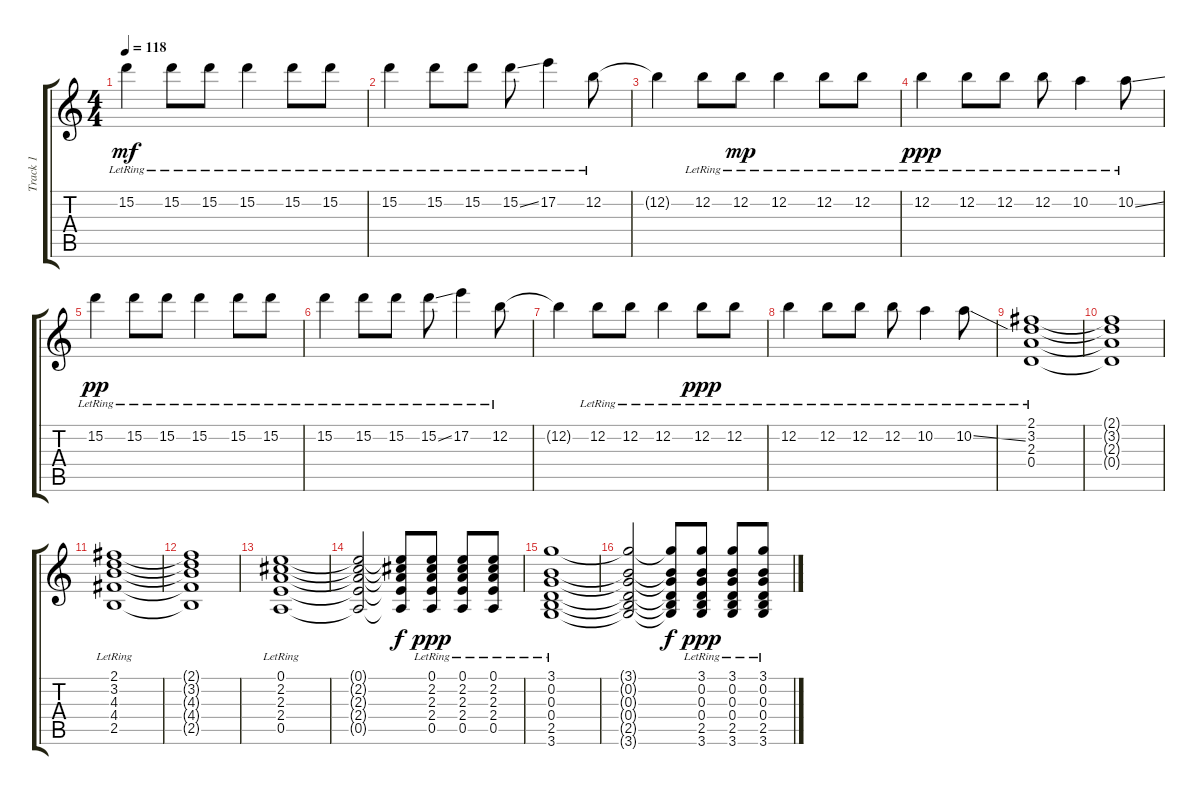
\track ("Track 1" "Track 1") {instrument electricguitarclean}
\staff {score tabs}
\tuning (E4 B3 G3 D3 A2 E2) {hide}
\ts (4 4)
\tempo 118
\clef g2
\ks c
15.2{lr}.4{dy mf} 15.2{lr}.8 15.2{lr}.8 15.2{lr}.4 15.2{lr}.8 15.2{lr}.8 |
15.2{lr}.4 15.2{lr}.8 15.2{lr}.8 15.2{ss lr}.8 17.2{lr}.4 12.2{lr}.8 |
12.2{t}.4 12.2{lr}.8 12.2{lr}.8{dy mp} 12.2{lr}.4 12.2{lr}.8 12.2{lr}.8 |
12.2{lr}.4{dy ppp} 12.2{lr}.8 12.2{lr}.8 12.2{lr}.8 10.2{lr}.4 10.2{ss lr}.8 |
15.2{lr}.4{dy pp} 15.2{lr}.8 15.2{lr}.8 15.2{lr}.4 15.2{lr}.8 15.2{lr}.8 |
15.2{lr}.4 15.2{lr}.8 15.2{lr}.8 15.2{ss lr}.8 17.2{lr}.4 12.2{lr}.8 |
12.2{t}.4 12.2{lr}.8 12.2{lr}.8 12.2{lr}.4 12.2{lr}.8{dy ppp} 12.2{lr}.8 |
12.2{lr}.4 12.2{lr}.8 12.2{lr}.8 12.2{lr}.8 10.2{lr}.4 10.2{ss lr}.8 |
(2.1{lr} 3.2{lr} 2.3{lr} 0.4{lr}).1{volume 6} |
(2.1{t} 3.2{t} 2.3{t} 0.4{t}).1 |
(2.1{lr} 3.2{lr} 4.3{lr} 4.4{lr} 2.5{lr}).1 |
(2.1{t} 3.2{t} 4.3{t} 4.4{t} 2.5{t}).1 |
(0.1{lr} 2.2{lr} 2.3{lr} 2.4{lr} 0.5{lr}).1 |
(0.1{t} 2.2{t} 2.3{t} 2.4{t} 0.5{t}).2 (0.1{t} 2.2{t} 2.3{t} 2.4{t} 0.5{t}).8{dy f} (0.1{lr} 2.2{lr} 2.3{lr} 2.4{lr} 0.5{lr}).8{dy ppp} (0.1{lr} 2.2{lr} 2.3{lr} 2.4{lr} 0.5{lr}).8 (0.1{lr} 2.2{lr} 2.3{lr} 2.4{lr} 0.5{lr}).8 |
(3.1{lr} 0.2{lr} 0.3{lr} 0.4{lr} 2.5{lr} 3.6{lr}).1 |
(3.1{t} 0.2{t} 0.3{t} 0.4{t} 2.5{t} 3.6{t}).2 (3.1{t} 0.2{t} 0.3{t} 0.4{t} 2.5{t} 3.6{t}).8{dy f} (3.1{lr} 0.2{lr} 0.3{lr} 0.4{lr} 2.5{lr} 3.6{lr}).8{dy ppp} (3.1{lr} 0.2{lr} 0.3{lr} 0.4{lr} 2.5{lr} 3.6{lr}).8 (3.1{lr} 0.2{lr} 0.3{lr} 0.4{lr} 2.5{lr} 3.6{lr}).8
